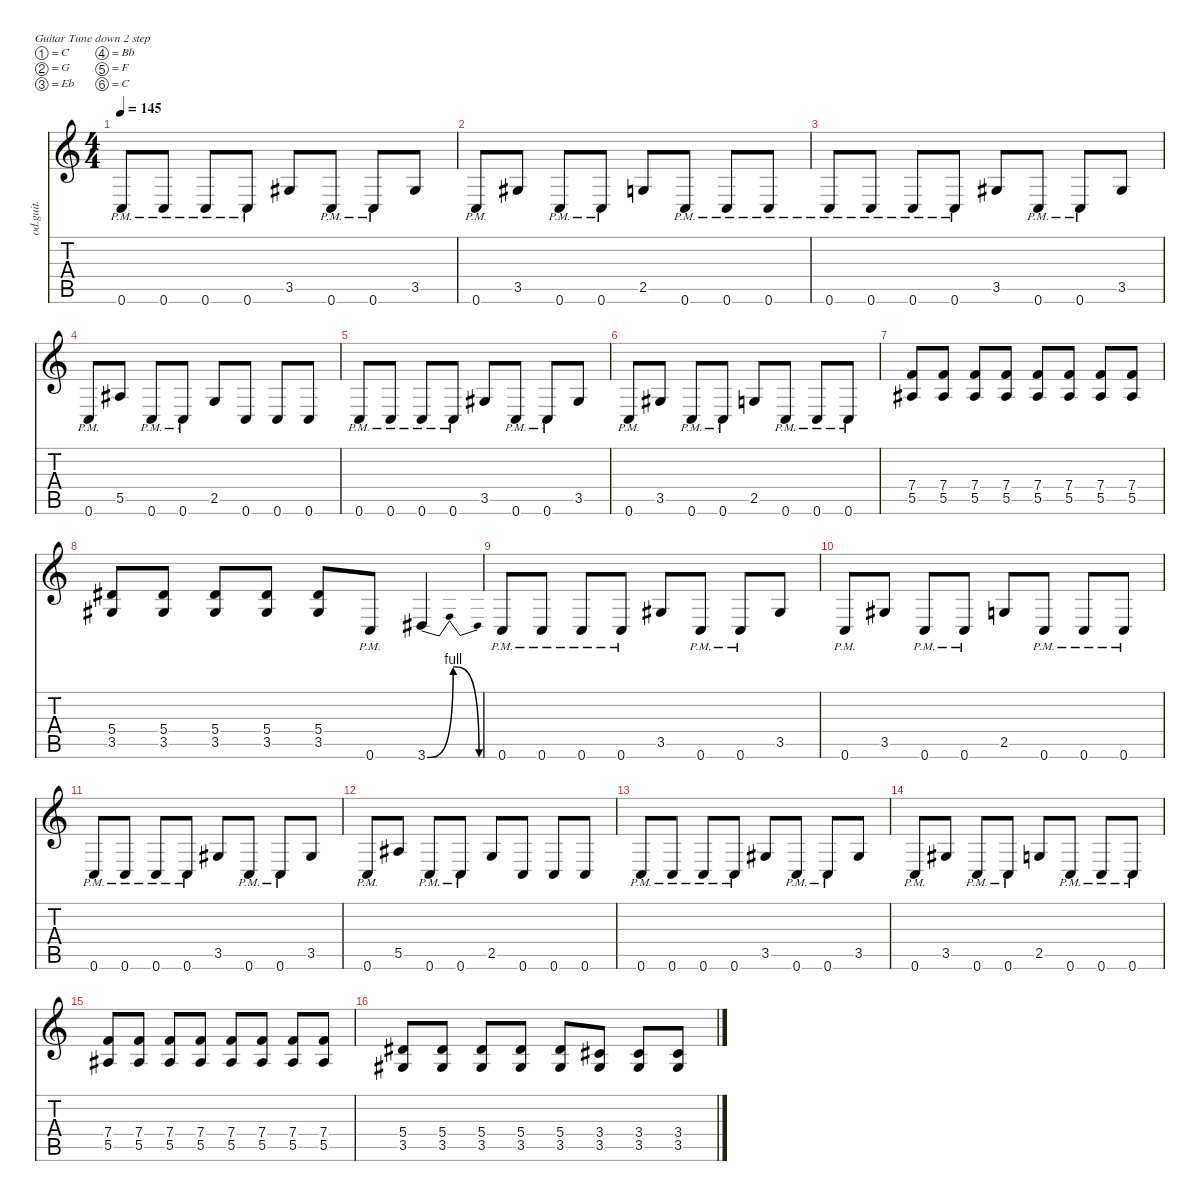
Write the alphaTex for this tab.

\defaultSystemsLayout 4
\hideDynamics
\bracketExtendMode nobrackets
\otherSystemsTrackNameOrientation horizontal
\track ("Overdriven Guitar" "od.guit.") {instrument overdrivenguitar}
\staff {score tabs}
\tuning (C4 G3 Eb3 Bb2 F2 C2)
\ts (4 4)
\tempo 145
\clef g2
\ks c
0.6{pm}.8{dy mf beam Up} 0.6{pm}.8{beam Up} 0.6{pm}.8{beam Up} 0.6{pm}.8{beam Up} 3.5{acc #}.8{beam Up} 0.6{pm}.8{beam Up} 0.6{pm}.8{beam Up} 3.5{acc #}.8{beam Up} |
0.6{pm}.8{beam Up} 3.5{acc #}.8{beam Up} 0.6{pm}.8{beam Up} 0.6{pm}.8{beam Up} 2.5.8{beam Up} 0.6{pm}.8{beam Up} 0.6{pm}.8{beam Up} 0.6{pm}.8{beam Up} |
0.6{pm}.8{beam Up} 0.6{pm}.8{beam Up} 0.6{pm}.8{beam Up} 0.6{pm}.8{beam Up} 3.5{acc #}.8{beam Up} 0.6{pm}.8{beam Up} 0.6{pm}.8{beam Up} 3.5{acc #}.8{beam Up} |
0.6{pm}.8{beam Up} 5.5{acc #}.8{beam Up} 0.6{pm}.8{beam Up} 0.6{pm}.8{beam Up} 2.5.8{beam Up} 0.6.8{beam Up} 0.6.8{beam Up} 0.6.8{beam Up} |
0.6{pm}.8{beam Up} 0.6{pm}.8{beam Up} 0.6{pm}.8{beam Up} 0.6{pm}.8{beam Up} 3.5{acc #}.8{beam Up} 0.6{pm}.8{beam Up} 0.6{pm}.8{beam Up} 3.5{acc #}.8{beam Up} |
0.6{pm}.8{beam Up} 3.5{acc #}.8{beam Up} 0.6{pm}.8{beam Up} 0.6{pm}.8{beam Up} 2.5.8{beam Up} 0.6{pm}.8{beam Up} 0.6{pm}.8{beam Up} 0.6{pm}.8{beam Up} |
(5.5{acc #} 7.4).8{beam Up} (5.5{acc #} 7.4).8{beam Up} (5.5{acc #} 7.4).8{beam Up} (5.5{acc #} 7.4).8{beam Up} (5.5{acc #} 7.4).8{beam Up} (5.5{acc #} 7.4).8{beam Up} (5.5{acc #} 7.4).8{beam Up} (5.5{acc #} 7.4).8{beam Up} |
(3.5{acc #} 5.4{acc #}).8{beam Up} (3.5{acc #} 5.4{acc #}).8{beam Up} (3.5{acc #} 5.4{acc #}).8{beam Up} (3.5{acc #} 5.4{acc #}).8{beam Up} (3.5{acc #} 5.4{acc #}).8{beam Up} 0.6{pm}.8{beam Up} 3.6{be (bendrelease 13.799999999999999 0 16.2 4 19.8 4 25.2 0) acc #}.4{beam Up} |
0.6{pm}.8{beam Up} 0.6{pm}.8{beam Up} 0.6{pm}.8{beam Up} 0.6{pm}.8{beam Up} 3.5{acc #}.8{beam Up} 0.6{pm}.8{beam Up} 0.6{pm}.8{beam Up} 3.5{acc #}.8{beam Up} |
0.6{pm}.8{beam Up} 3.5{acc #}.8{beam Up} 0.6{pm}.8{beam Up} 0.6{pm}.8{beam Up} 2.5.8{beam Up} 0.6{pm}.8{beam Up} 0.6{pm}.8{beam Up} 0.6{pm}.8{beam Up} |
0.6{pm}.8{beam Up} 0.6{pm}.8{beam Up} 0.6{pm}.8{beam Up} 0.6{pm}.8{beam Up} 3.5{acc #}.8{beam Up} 0.6{pm}.8{beam Up} 0.6{pm}.8{beam Up} 3.5{acc #}.8{beam Up} |
0.6{pm}.8{beam Up} 5.5{acc #}.8{beam Up} 0.6{pm}.8{beam Up} 0.6{pm}.8{beam Up} 2.5.8{beam Up} 0.6.8{beam Up} 0.6.8{beam Up} 0.6.8{beam Up} |
0.6{pm}.8{beam Up} 0.6{pm}.8{beam Up} 0.6{pm}.8{beam Up} 0.6{pm}.8{beam Up} 3.5{acc #}.8{beam Up} 0.6{pm}.8{beam Up} 0.6{pm}.8{beam Up} 3.5{acc #}.8{beam Up} |
0.6{pm}.8{beam Up} 3.5{acc #}.8{beam Up} 0.6{pm}.8{beam Up} 0.6{pm}.8{beam Up} 2.5.8{beam Up} 0.6{pm}.8{beam Up} 0.6{pm}.8{beam Up} 0.6{pm}.8{beam Up} |
(5.5{acc #} 7.4).8{beam Up} (5.5{acc #} 7.4).8{beam Up} (5.5{acc #} 7.4).8{beam Up} (5.5{acc #} 7.4).8{beam Up} (5.5{acc #} 7.4).8{beam Up} (5.5{acc #} 7.4).8{beam Up} (5.5{acc #} 7.4).8{beam Up} (5.5{acc #} 7.4).8{beam Up} |
(3.5{acc #} 5.4{acc #}).8{beam Up} (3.5{acc #} 5.4{acc #}).8{beam Up} (3.5{acc #} 5.4{acc #}).8{beam Up} (3.5{acc #} 5.4{acc #}).8{beam Up} (3.5{acc #} 5.4{acc #}).8{beam Up} (3.5{acc #} 3.4{acc #}).8{beam Up} (3.5{acc #} 3.4{acc #}).8{beam Up} (3.5{acc #} 3.4{acc #}).8{beam Up}
